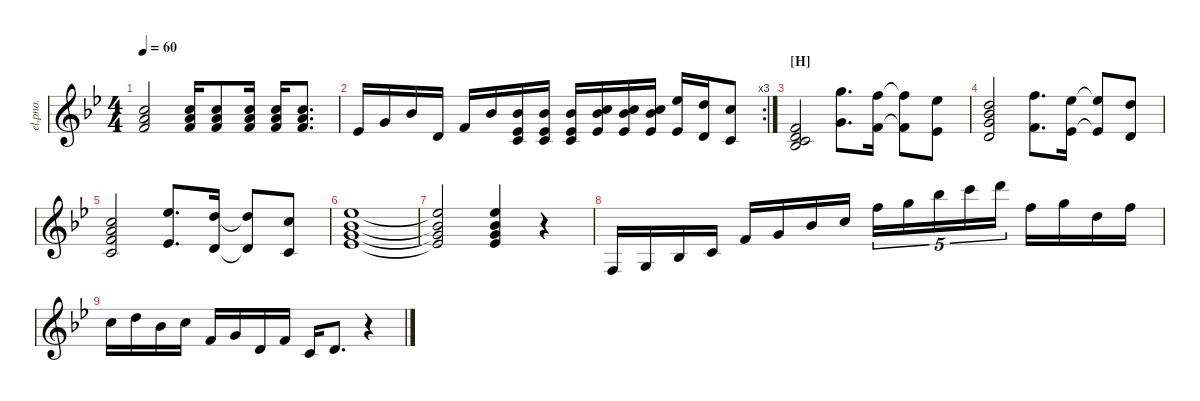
\defaultSystemsLayout 4
\hideDynamics
\bracketExtendMode nobrackets
\otherSystemsTrackNameOrientation horizontal
\track ("Electric Piano" "el.pno.") {instrument electricgrandpiano}
\staff {score}
\tuning (E4 B3 G3 D3 A2 E2)
\ts (4 4)
\tempo 60
\clef g2
\ks bb
(8.1{acc forcenatural} 10.2{acc forcenatural} 10.3{acc forcenatural}).2{dy mf beam Up} (8.1{acc forcenatural} 10.2{acc forcenatural} 10.3{acc forcenatural}).16{beam Up} (8.1{acc forcenatural} 10.2{acc forcenatural} 10.3{acc forcenatural}).8{beam Up} (8.1{acc forcenatural} 10.2{acc forcenatural} 10.3{acc forcenatural}).16{beam Up} (8.1{acc forcenatural} 10.2{acc forcenatural} 10.3{acc forcenatural}).16{beam Up} (8.1{acc forcenatural} 10.2{acc forcenatural} 10.3{acc forcenatural}).8{d beam Up} |
\rc 3
4.2{acc b}.16{beam Up} 3.1{acc forcenatural}.16{beam Up} 6.1{acc b}.16{beam Up} 3.2{acc forcenatural}.16{beam Up} 1.1{acc forcenatural}.16{beam Up} 6.1{acc b}.16{beam Up} (6.1{acc b} 4.2{acc b} 5.3{acc forcenatural}).16{beam Up} (6.1{acc b} 4.2{acc b} 5.3{acc forcenatural}).16{beam Up} (4.2{acc b} 6.1{acc b} 5.3{acc forcenatural}).16{beam Up} (4.2{acc b} 6.1{acc b} 17.3{acc forcenatural}).16{beam Up} (4.2{acc b} 6.1{acc b} 17.3{acc forcenatural}).16{beam Up} (4.2{acc b} 6.1{acc b} 17.3{acc forcenatural}).16{beam Up} (11.1{acc b} 4.2{acc b}).16{beam Up} (10.1{acc forcenatural} 3.2{acc forcenatural}).16{beam Up} (8.1{acc forcenatural} 1.2{acc forcenatural}).8{beam Up} |
\section ("H" "")
(1.1{acc forcenatural} 3.2{acc forcenatural} 5.3{acc forcenatural} 8.4{acc b}).2{beam Up} (3.1{acc forcenatural} 20.2{acc forcenatural}).8{d beam Down} (1.1{acc forcenatural} 18.2{acc forcenatural}).16{beam Down} (1.1{t acc forcenatural} 18.2{t acc forcenatural}).8{beam Down} (4.2{acc b} 11.1{acc b}).8{beam Down} |
(10.1{acc forcenatural} 11.2{acc b} 12.3{acc forcenatural} 12.4{acc forcenatural}).2{beam Up} (1.1{acc forcenatural} 18.2{acc forcenatural}).8{d beam Down} (8.3{acc b} 16.2{acc b}).16{beam Down} (8.3{t acc b} 16.2{t acc b}).8{beam Up} (3.2{acc forcenatural} 10.1{acc forcenatural}).8{beam Up} |
(1.2{acc forcenatural} 1.1{acc forcenatural} 14.3{acc forcenatural} 22.4{acc forcenatural}).2{beam Up} (8.3{acc b} 16.2{acc b}).8{d beam Up} (7.3{acc forcenatural} 15.2{acc forcenatural}).16{beam Up} (7.3{t acc forcenatural} 15.2{t acc forcenatural}).8{beam Up} (5.3{acc forcenatural} 8.1{acc forcenatural}).8{beam Up} |
(11.1{acc b} 11.2{acc b} 12.3{acc forcenatural} 13.4{acc b}).1{beam Up} |
(13.4{t acc b} 12.3{t acc forcenatural} 11.2{t acc b} 11.1{t acc b}).2{beam Up} (11.1{acc b} 11.2{acc b} 12.3{acc forcenatural} 13.4{acc b}).4{beam Up} r.4{beam Up} |
3.4{acc forcenatural}.16{beam Up} 0.3{acc forcenatural}.16{beam Up} 3.3{acc b}.16{beam Up} 1.2{acc forcenatural}.16{beam Up} 1.1{acc forcenatural}.16{beam Up} 3.1{acc forcenatural}.16{beam Up} 6.1{acc b}.16{beam Up} 8.1{acc forcenatural}.16{beam Up} 13.1{acc forcenatural}.16{tu (5 4) beam Down} 15.1{acc forcenatural}.16{tu (5 4) beam Down} 18.1{acc b}.16{tu (5 4) beam Down} 20.1{acc forcenatural}.16{tu (5 4) beam Down} 22.1{acc forcenatural}.16{tu (5 4) beam Down} 13.1{acc forcenatural}.16{beam Down} 15.1{acc forcenatural}.16{beam Down} 10.1{acc forcenatural}.16{beam Down} 13.1{acc forcenatural}.16{beam Down} |
8.1{acc forcenatural}.16{beam Down} 10.1{acc forcenatural}.16{beam Down} 6.1{acc b}.16{beam Down} 8.1{acc forcenatural}.16{beam Down} 1.1{acc forcenatural}.16{beam Up} 3.1{acc forcenatural}.16{beam Up} 3.2{acc forcenatural}.16{beam Up} 1.1{acc forcenatural}.16{beam Up} 1.2{acc forcenatural}.16{beam Up} 3.2{acc forcenatural}.8{d beam Up} r.4{beam Up}
